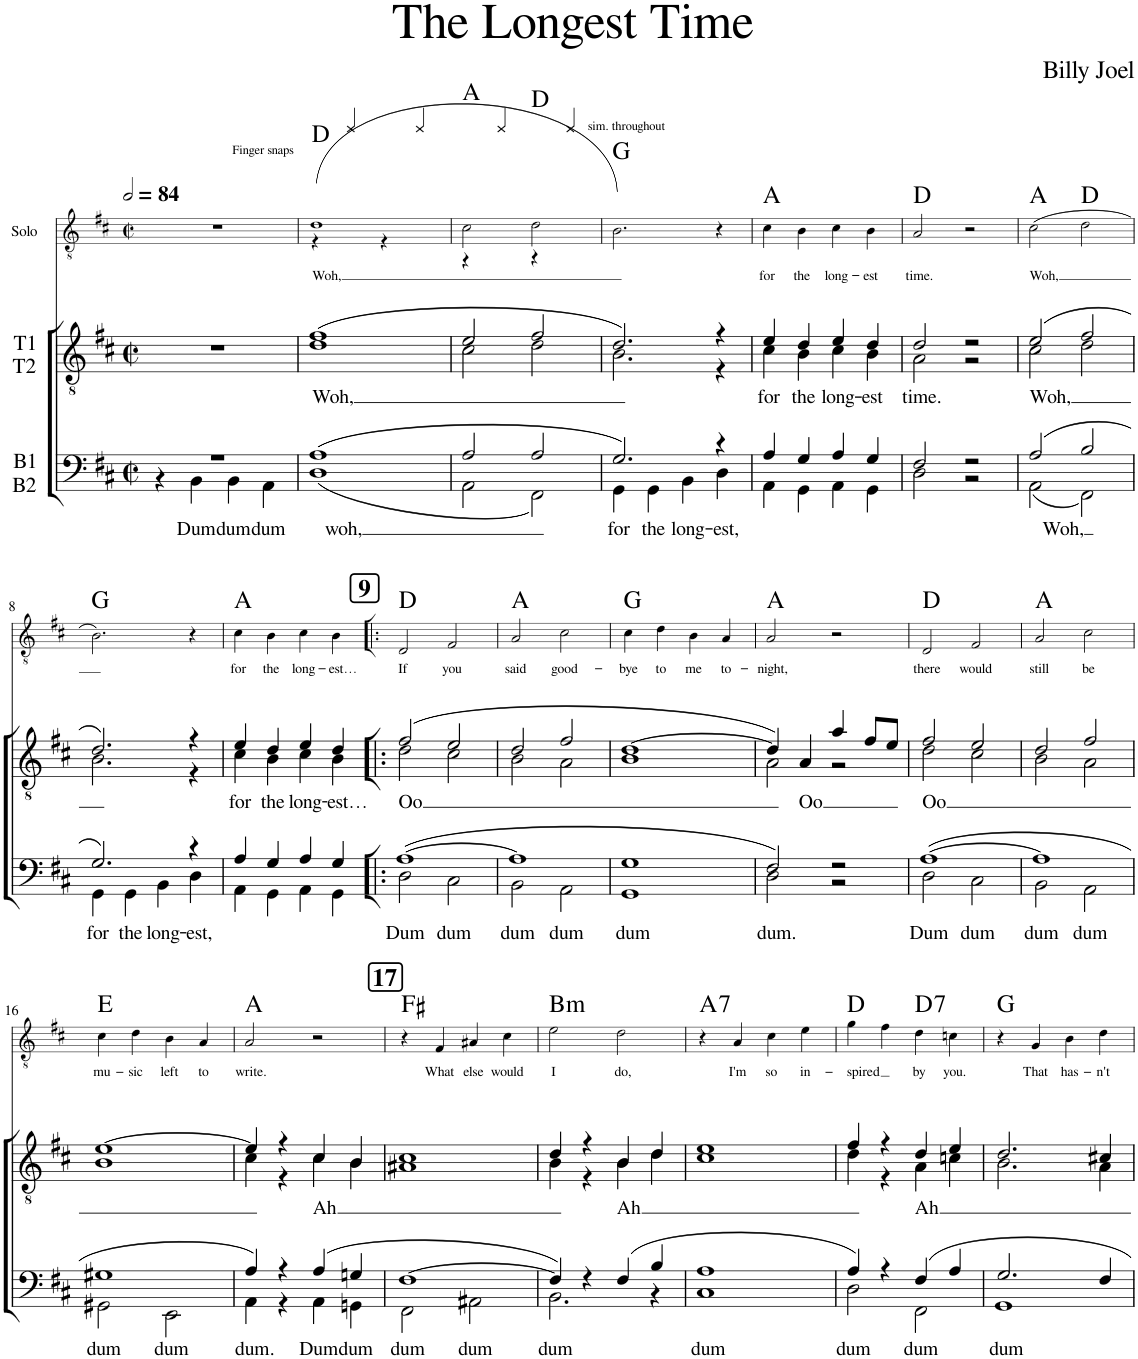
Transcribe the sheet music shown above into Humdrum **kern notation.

**kern	**text	**kern	**text	**kern	**text	**harte
*part3	*part3	*part2	*part2	*part1	*part1	*part1
*staff3	*staff3	*staff2	*staff2	*staff1	*staff1	*
*I"B1 B2	*	*I"T1 T2	*	*I"Solo	*	*
*	*	*I'T	*	*	*	*
*	*	*	*	*stria5	*	*
*clefF4	*	*clefGv2	*	*clefGv2	*	*
*k[f#c#]	*	*k[f#c#]	*	*k[f#c#]	*	*
*M2/2	*	*M2/2	*	*M2/2	*	*
*met(c|)	*	*met(c|)	*	*met(c|)	*	*
*MM168	*	*MM168	*	*MM168	*	*
=1	=1	=1	=1	=1	=1	=1
*^	*	*	*	*	*	*
1r	4r	.	1r	.	1r	.	.
!	!	!LO:LY:b	!	!	!	!	!
.	4BB\	Dum	.	.	.	.	.
!	!	!LO:LY:b	!	!	!	!	!
.	4BB\	dum	.	.	.	.	.
!	!	!LO:LY:b	!	!	!	!	!
.	4AA\	dum	.	.	.	.	.
=2	=2	=2	=2	=2	=2	=2	=2
!	!	!	!	!	!LO:TX:a:t=Finger snaps	!	!
!	!	!LO:LY:b	!	!LO:LY:b	!	!LO:LY:b	!
*	*	*	*^	*	*^	*	*
(1A	(1D	woh,	(1f#	1d	Woh,	(1d	4r	Woh,	D:maj
.	.	.	.	.	.	.	4E/	.	.
.	.	.	.	.	.	.	4r	.	.
.	.	.	.	.	.	.	4E/	.	.
=3	=3	=3	=3	=3	=3	=3	=3	=3	=3
2A/	2AA\	.	2e/	2c#\	.	2c#\	4r	.	A:maj
.	.	.	.	.	.	.	4E/	.	.
2A/	2FF#\)	.	2f#/	2d\	.	2d\	4r	.	D:maj
!	!	!	!	!	!	!	!LO:TX:a:t=sim. throughout	!	!
.	.	.	.	.	.	.	4E/	.	.
=4	=4	=4	=4	=4	=4	=4	=4	=4	=4
!	!	!LO:LY:b	!	!	!	!	!	!	!
*	*	*	*	*	*	*v	*v	*	*
2.G/)	4GG\	for	2.d/)	2.B\	.	2.B\)	.	G:maj
!	!	!LO:LY:b	!	!	!	!	!	!
.	4GG\	the	.	.	.	.	.	.
!	!	!LO:LY:b	!	!	!	!	!	!
.	4BB\	long-	.	.	.	.	.	.
!	!	!LO:LY:b	!	!	!	!	!	!
4r	4D\	-est,	4r	4r	.	4r	.	.
=5	=5	=5	=5	=5	=5	=5	=5	=5
!	!	!	!	!	!LO:LY:b	!	!LO:LY:b	!
4A/	4AA\	.	4e/	4c#\	for	4c#\	for	A:maj
!	!	!	!	!	!LO:LY:b	!	!LO:LY:b	!
4G/	4GG\	.	4d/	4B\	the	4B\	the	.
!	!	!	!	!	!LO:LY:b	!	!LO:LY:b	!
4A/	4AA\	.	4e/	4c#\	long-	4c#\	long-	.
!	!	!	!	!	!LO:LY:b	!	!LO:LY:b	!
4G/	4GG\	.	4d/	4B\	-est	4B\	-est	.
=6	=6	=6	=6	=6	=6	=6	=6	=6
!	!	!	!	!	!LO:LY:b	!	!LO:LY:b	!
2F#/	2D\	.	2d/	2A\	time.	2A/	time.	D:maj
2r	2r	.	2r	2r	.	2r	.	.
=7	=7	=7	=7	=7	=7	=7	=7	=7
!	!	!LO:LY:b	!	!	!LO:LY:b	!	!LO:LY:b	!
(2A/	(2AA\	Woh,	(2e/	2c#\	Woh,	(2c#\	Woh,	A:maj
2B/	2FF#\)	.	2f#/	2d\	.	2d\	.	D:maj
!!LO:LB:g=z
=8	=8	=8	=8	=8	=8	=8	=8	=8
!	!	!LO:LY:b	!	!	!	!	!	!
2.G/)	4GG\	for	2.d/)	2.B\	.	2.B\)	.	G:maj
!	!	!LO:LY:b	!	!	!	!	!	!
.	4GG\	the	.	.	.	.	.	.
!	!	!LO:LY:b	!	!	!	!	!	!
.	4BB\	long-	.	.	.	.	.	.
!	!	!LO:LY:b	!	!	!	!	!	!
4r	4D\	-est,	4r	4r	.	4r	.	.
=9	=9	=9	=9	=9	=9	=9	=9	=9
!	!	!	!	!	!LO:LY:b	!	!LO:LY:b	!
4A/	4AA\	.	4e/	4c#\	for	4c#\	for	A:maj
!	!	!	!	!	!LO:LY:b	!	!LO:LY:b	!
4G/	4GG\	.	4d/	4B\	the	4B\	the	.
!	!	!	!	!	!LO:LY:b	!	!LO:LY:b	!
4A/	4AA\	.	4e/	4c#\	long-	4c#\	long-	.
!	!	!	!	!	!LO:LY:b	!	!LO:LY:b	!
4G/	4GG\	.	4d/	4B\	-est…	4B\	-est…	.
!!LO:REH:place=s1:a:B:cj:fs=14:t=9
=10!|:	=10!|:	=10!|:	=10!|:	=10!|:	=10!|:	=10!|:	=10!|:	=10!|:
!	!	!LO:LY:b	!	!	!LO:LY:b	!	!LO:LY:b	!
([1A	2D\	Dum	(2f#/	2d\	Oo	2D/	If	D:maj
!	!	!LO:LY:b	!	!	!	!	!LO:LY:b	!
.	2C#\	dum	2e/	2c#\	.	2F#/	you	.
=11	=11	=11	=11	=11	=11	=11	=11	=11
!	!	!LO:LY:b	!	!	!	!	!LO:LY:b	!
1A]	2BB\	dum	2d/	2B\	.	2A/	said	A:maj
!	!	!LO:LY:b	!	!	!	!	!LO:LY:b	!
.	2AA\	dum	2f#/	2A\	.	2c#\	good-	.
=12	=12	=12	=12	=12	=12	=12	=12	=12
!	!	!LO:LY:b	!	!	!	!	!LO:LY:b	!
1G	1GG	dum	[1d	1B	.	4c#\	-bye	G:maj
!	!	!	!	!	!	!	!LO:LY:b	!
.	.	.	.	.	.	4d\	to	.
!	!	!	!	!	!	!	!LO:LY:b	!
.	.	.	.	.	.	4B\	me	.
!	!	!	!	!	!	!	!LO:LY:b	!
.	.	.	.	.	.	4A/	to-	.
=13	=13	=13	=13	=13	=13	=13	=13	=13
!	!	!LO:LY:b	!	!	!	!	!LO:LY:b	!
2F#/)	2D\	dum.	4d/])	2A\	.	2A/	-night,	A:maj
!	!	!	!	!	!LO:LY:b	!	!	!
.	.	.	4A/	.	Oo	.	.	.
2r	2r	.	4a/	2r	.	2r	.	.
.	.	.	8f#/L	.	.	.	.	.
.	.	.	8e/J	.	.	.	.	.
=14	=14	=14	=14	=14	=14	=14	=14	=14
!	!	!LO:LY:b	!	!	!LO:LY:b	!	!LO:LY:b	!
([1A	2D\	Dum	2f#/	2d\	Oo	2D/	there	D:maj
!	!	!LO:LY:b	!	!	!	!	!LO:LY:b	!
.	2C#\	dum	2e/	2c#\	.	2F#/	would	.
=15	=15	=15	=15	=15	=15	=15	=15	=15
!	!	!LO:LY:b	!	!	!	!	!LO:LY:b	!
1A]	2BB\	dum	2d/	2B\	.	2A/	still	A:maj
!	!	!LO:LY:b	!	!	!	!	!LO:LY:b	!
.	2AA\	dum	2f#/	2A\	.	2c#\	be	.
!!LO:LB:g=z
=16	=16	=16	=16	=16	=16	=16	=16	=16
!	!	!LO:LY:b	!	!	!	!	!LO:LY:b	!
1G#X	2GG#X\	dum	[1e	1B	.	4c#\	mu-	E:maj
!	!	!	!	!	!	!	!LO:LY:b	!
.	.	.	.	.	.	4d\	-sic	.
!	!	!LO:LY:b	!	!	!	!	!LO:LY:b	!
.	2EE\	dum	.	.	.	4B\	left	.
!	!	!	!	!	!	!	!LO:LY:b	!
.	.	.	.	.	.	4A/	to	.
=17	=17	=17	=17	=17	=17	=17	=17	=17
!	!	!LO:LY:b	!	!	!	!	!LO:LY:b	!
4A/)	4AA\	dum.	4e/]	4c#\	.	2A/	write.	A:maj
4r	4r	.	4r	4r	.	.	.	.
!	!	!LO:LY:b	!	!	!LO:LY:b	!	!	!
(4A/	4AA\	Dum	4c#/	4c#\	Ah	2r	.	.
!	!	!LO:LY:b	!	!	!	!	!	!
4Gn/	4GGn\	dum	4B/	4B\	.	.	.	.
!!LO:REH:place=s1:a:B:cj:fs=14:t=17
=18	=18	=18	=18	=18	=18	=18	=18	=18
!	!	!LO:LY:b	!	!	!	!	!	!
[1F#	2FF#\	dum	1c#	1A#X	.	4r	.	F#:maj
!	!	!	!	!	!	!	!LO:LY:b	!
.	.	.	.	.	.	4F#/	What	.
!	!	!LO:LY:b	!	!	!	!	!LO:LY:b	!
.	2AA#X\	dum	.	.	.	4A#X/	else	.
!	!	!	!	!	!	!	!LO:LY:b	!
.	.	.	.	.	.	4c#\	would	.
=19	=19	=19	=19	=19	=19	=19	=19	=19
!	!	!LO:LY:b	!	!	!	!	!LO:LY:b	!LO:H:kt=m
4F#/])	2.BB\	dum	4d/	4B\	.	2e\	I	B:min
4r	.	.	4r	4r	.	.	.	.
!	!	!	!	!	!LO:LY:b	!	!LO:LY:b	!
(4F#/	.	.	4B/	4B\	Ah	2d\	do,	.
4B/	4r	.	4d/	4d\	.	.	.	.
=20	=20	=20	=20	=20	=20	=20	=20	=20
!	!	!LO:LY:b	!	!	!	!	!	!LO:H:kt=7
1A	1C#	dum	1e	1c#	.	4r	.	A:7
!	!	!	!	!	!	!	!LO:LY:b	!
.	.	.	.	.	.	4A/	I'm	.
!	!	!	!	!	!	!	!LO:LY:b	!
.	.	.	.	.	.	4c#\	so	.
!	!	!	!	!	!	!	!LO:LY:b	!
.	.	.	.	.	.	4e\	in-	.
=21	=21	=21	=21	=21	=21	=21	=21	=21
!	!	!LO:LY:b	!	!	!	!	!LO:LY:b	!
4A/)	2D\	dum	4f#/	4d\	.	4g\	-spired	D:maj
4r	.	.	4r	4r	.	4f#\	.	.
!	!	!LO:LY:b	!	!	!LO:LY:b	!	!LO:LY:b	!LO:H:kt=7
4F#/	2FF#\	dum	4d/	4A\	Ah	4d\	by	D:7
!	!	!	!	!	!	!	!LO:LY:b	!
4A/	.	.	4e/	4cn\	.	4cn\	you.	.
=22	=22	=22	=22	=22	=22	=22	=22	=22
!	!	!LO:LY:b	!	!	!	!	!	!
2.G/	1GG	dum	2.d/	2.B\	.	4r	.	G:maj
!	!	!	!	!	!	!	!LO:LY:b	!
.	.	.	.	.	.	4G/	That	.
!	!	!	!	!	!	!	!LO:LY:b	!
.	.	.	.	.	.	4B\	has-	.
!	!	!	!	!	!	!	!LO:LY:b	!
4F#/	.	.	4c#X/	4A\	.	4d\	-n't	.
*v	*v	*	*	*	*	*	*	*
*	*	*v	*v	*	*	*	*
=	=	=	=	=	=	=
*-	*-	*-	*-	*-	*-	*-
